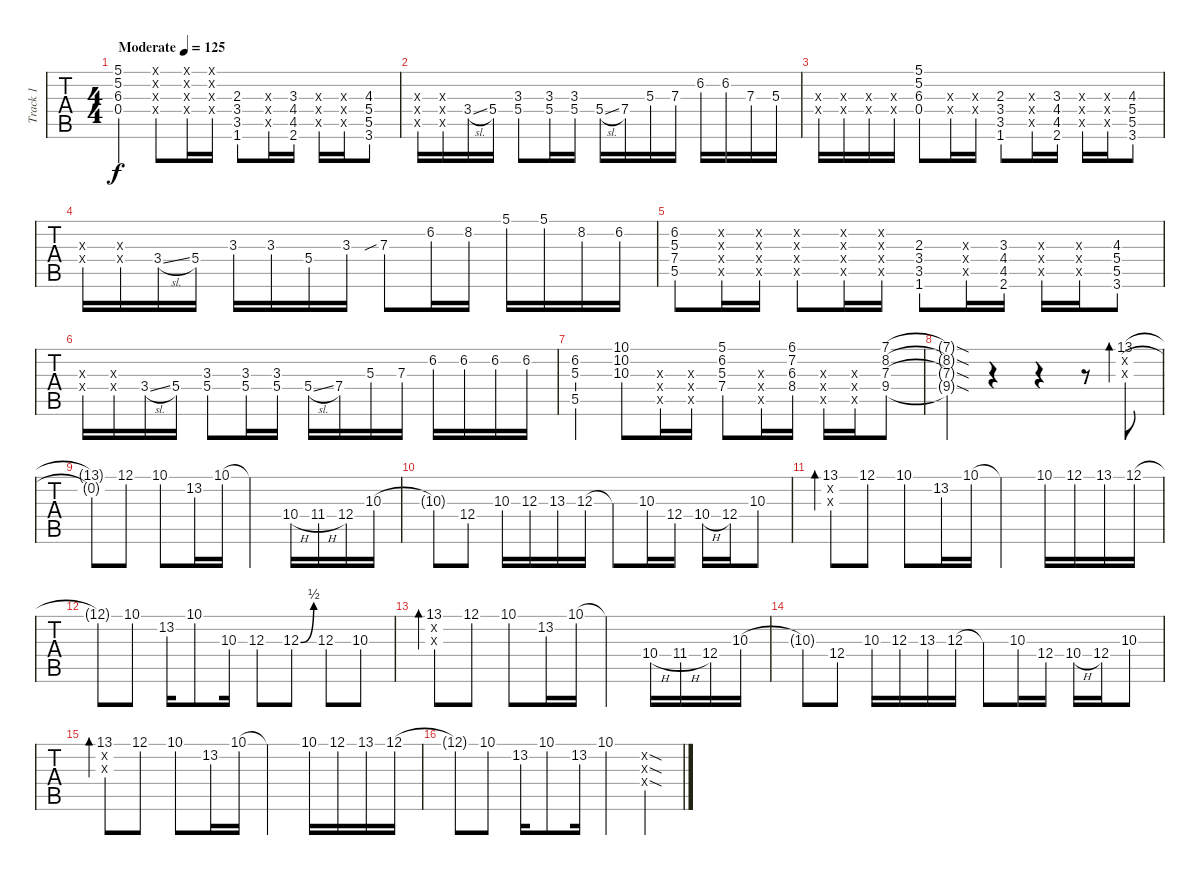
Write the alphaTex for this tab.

\track ("Track 1" "Track 1") {instrument acousticguitarsteel}
\staff {tabs}
\tuning (E4 B3 G3 D3 A2 E2) {hide}
\ts (4 4)
\tempo (125 "Moderate")
\clef g2
\ks c
(5.1 5.2 6.3 0.4).4{dy f instrument acousticguitarsteel} (0.1{x} 0.2{x} 0.3{x} 0.4{x}).8 (0.1{x} 0.2{x} 0.3{x} 0.4{x}).16 (0.1{x} 0.2{x} 0.3{x} 0.4{x}).16 (2.3 3.4 3.5 1.6).8 (0.3{x} 0.4{x} 0.5{x}).16 (3.3 4.4 4.5 2.6).16 (0.3{x} 0.4{x} 0.5{x}).16 (0.3{x} 0.4{x} 0.5{x}).16 (4.3 5.4 5.5 3.6).8 |
(0.3{x} 0.4{x} 0.5{x}).16 (0.3{x} 0.4{x} 0.5{x}).16 3.4{sl}.16 5.4.16 (3.3 5.4).8 (3.3 5.4).16 (3.3 5.4).16 5.4{sl}.16 7.4.16 5.3.16 7.3.16 6.2.16 6.2.16 7.3.16 5.3.16 |
(0.3{x} 0.4{x}).16 (0.3{x} 0.4{x}).16 (0.3{x} 0.4{x}).16 (0.3{x} 0.4{x}).16 (5.1 5.2 6.3 0.4).8 (0.3{x} 0.4{x}).16 (0.3{x} 0.4{x}).16 (2.3 3.4 3.5 1.6).8 (0.3{x} 0.4{x} 0.5{x}).16 (3.3 4.4 4.5 2.6).16 (0.3{x} 0.4{x} 0.5{x}).16 (0.3{x} 0.4{x} 0.5{x}).16 (4.3 5.4 5.5 3.6).8 |
(0.3{x} 0.4{x}).16 (0.3{x} 0.4{x}).16 3.4{sl}.16 5.4.16 3.3.16 3.3.16 5.4.16 3.3.16 7.3{sib}.8 6.2.16 8.2.16 5.1.16 5.1.16 8.2.16 6.2.16 |
(6.2 5.3 7.4 5.5).8 (0.2{x} 0.3{x} 0.4{x} 0.5{x}).16 (0.2{x} 0.3{x} 0.4{x} 0.5{x}).16 (0.2{x} 0.3{x} 0.4{x} 0.5{x}).8 (0.2{x} 0.3{x} 0.4{x} 0.5{x}).16 (0.2{x} 0.3{x} 0.4{x} 0.5{x}).16 (2.3 3.4 3.5 1.6).8 (0.3{x} 0.4{x} 0.5{x}).16 (3.3 4.4 4.5 2.6).16 (0.3{x} 0.4{x} 0.5{x}).16 (0.3{x} 0.4{x} 0.5{x}).16 (4.3 5.4 5.5 3.6).8 |
(0.3{x} 0.4{x}).16 (0.3{x} 0.4{x}).16 3.4{sl}.16 5.4.16 (3.3 5.4).8 (3.3 5.4).16 (3.3 5.4).16 5.4{sl}.16 7.4.16 5.3.16 7.3.16 6.2.16 6.2.16 6.2.16 6.2.16 |
(6.2 5.3 5.5).4 (10.1 10.2 10.3).8 (0.3{x} 0.4{x} 0.5{x}).16 (0.3{x} 0.4{x} 0.5{x}).16 (5.1 6.2 5.3 7.4).8 (0.3{x} 0.4{x} 0.5{x}).16 (6.1 7.2 6.3 8.4).16 (0.3{x} 0.4{x} 0.5{x}).16 (0.3{x} 0.4{x} 0.5{x}).16 (7.1 8.2 7.3 9.4).8 |
(7.1{sod t} 8.2{sod t} 7.3{sod t} 9.4{sod t}).4 r.4 r.4 r.8 (13.1 0.2{x} 0.3{x}).8{bd 480} |
(13.1{t} 0.2{t}).8 12.1.8 10.1.8 13.2.16 10.1.16 10.1{t}.4 10.4{h}.16 11.4{h}.16 12.4.16 10.3.16 |
10.3{t}.8 12.4.8 10.3.16 12.3.16 13.3.16 12.3.16 12.3{t}.8 10.3.16 12.4.16 10.4{h}.16 12.4.16 10.3.8 |
(13.1 0.2{x} 0.3{x}).8{bd 480} 12.1.8 10.1.8 13.2.16 10.1.16 10.1{t}.4 10.1.16 12.1.16 13.1.16 12.1.16 |
12.1{t}.8 10.1.8 13.2.16 10.1.8 10.3.16 12.3.8 12.3{be (bend 0 0 60 2)}.8 12.3.8 10.3.8 |
(13.1 0.2{x} 0.3{x}).8{bd 480} 12.1.8 10.1.8 13.2.16 10.1.16 10.1{t}.4 10.4{h}.16 11.4{h}.16 12.4.16 10.3.16 |
10.3{t}.8 12.4.8 10.3.16 12.3.16 13.3.16 12.3.16 12.3{t}.8 10.3.16 12.4.16 10.4{h}.16 12.4.16 10.3.8 |
(13.1 0.2{x} 0.3{x}).8{bd 480} 12.1.8 10.1.8 13.2.16 10.1.16 10.1{t}.4 10.1.16 12.1.16 13.1.16 12.1.16 |
12.1{t}.8 10.1.8 13.2.16 10.1.8 13.2.16 10.1.4 (0.2{sod x} 0.3{sod x} 0.4{sod x}).4
